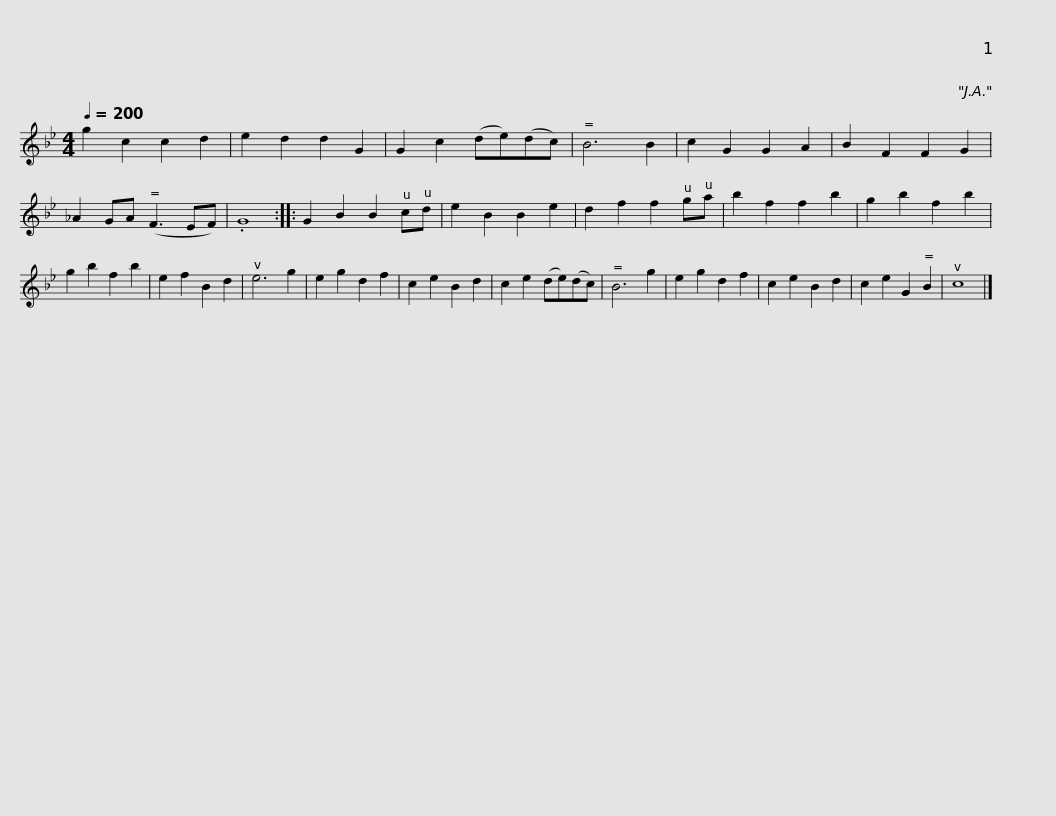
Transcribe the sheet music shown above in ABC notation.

X:1
L:1/8
Q:1/4=200
M:4/4
I:linebreak $
K:Gmin
V:1 treble
V:1
 g2 c2 c2 d2 | e2 d2 d2 G2 | G2 c2 (de)(dc) | B6 B2 |$ c2 G2 G2 A2 | %5
 B2 F2 F2 G2 | _A2 GA (F3 EF) | .G8 ::$ G2 B2 B2 cd | e2 B2 B2 e2 | %10
 d2 f2 f2 ga | b2 f2 f2 b2 |$ g2 b2 f2 b2 | g2 b2 f2 b2 | e2 f2 B2 d2 | %15
 e6 g2 |$ e2 g2 d2 f2 | c2 e2 B2 d2 | c2 e2 (de)(dc) | B6 g2 |$ %20
 e2 g2 d2 f2 | c2 e2 B2 d2 | c2 e2 G2 B2 | c8 |] %24
